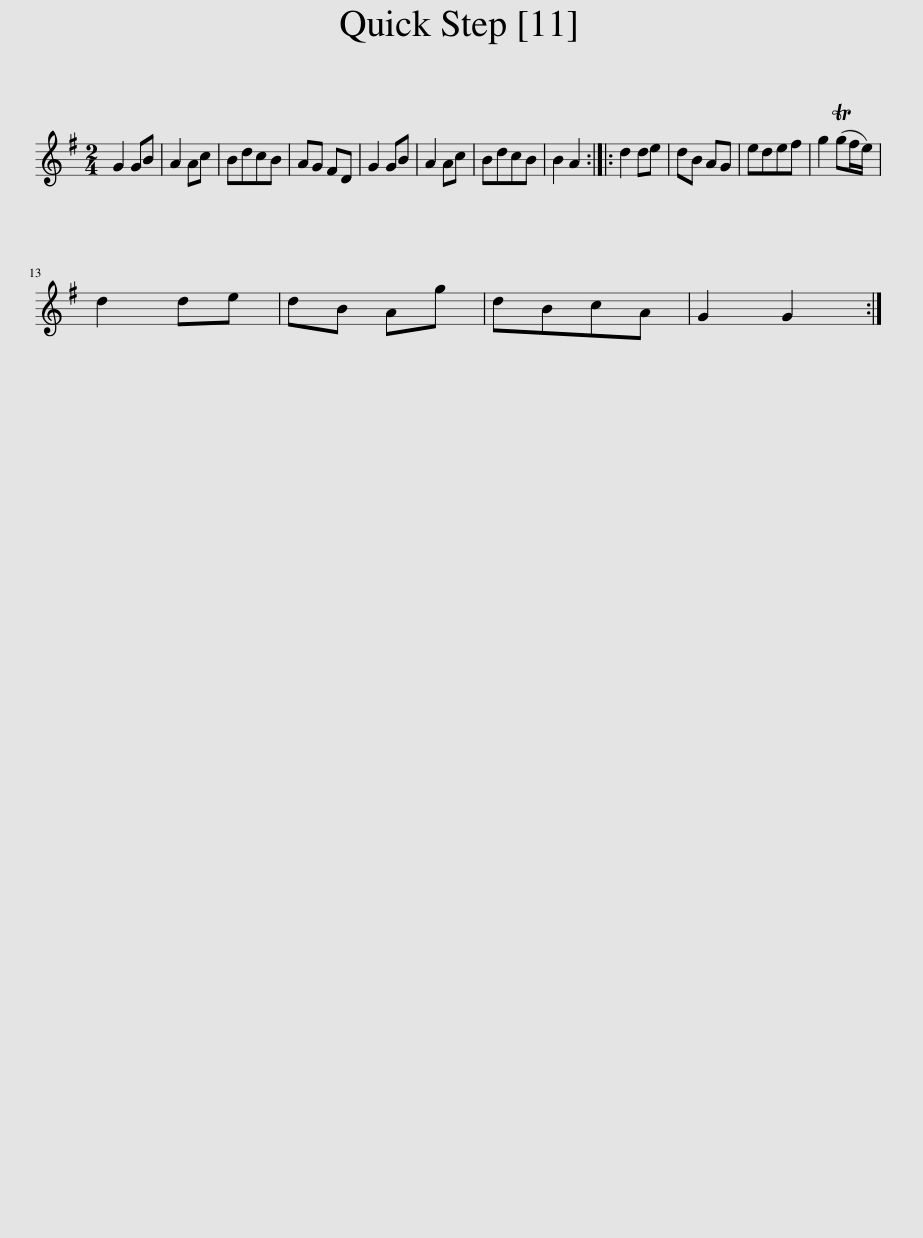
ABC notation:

X:1
L:1/8
M:2/4
I:linebreak $
K:G
V:1 treble
V:1
 G2 GB | A2 Ac | BdcB | AG FD | G2 GB | %5
 A2 Ac | BdcB | B2 A2 :: d2 de | dB AG | %10
 edef | g2 (Tgf/e/) |$ d2 de | dB Ag | dBcA | %15
 G2 G2 :| %16
